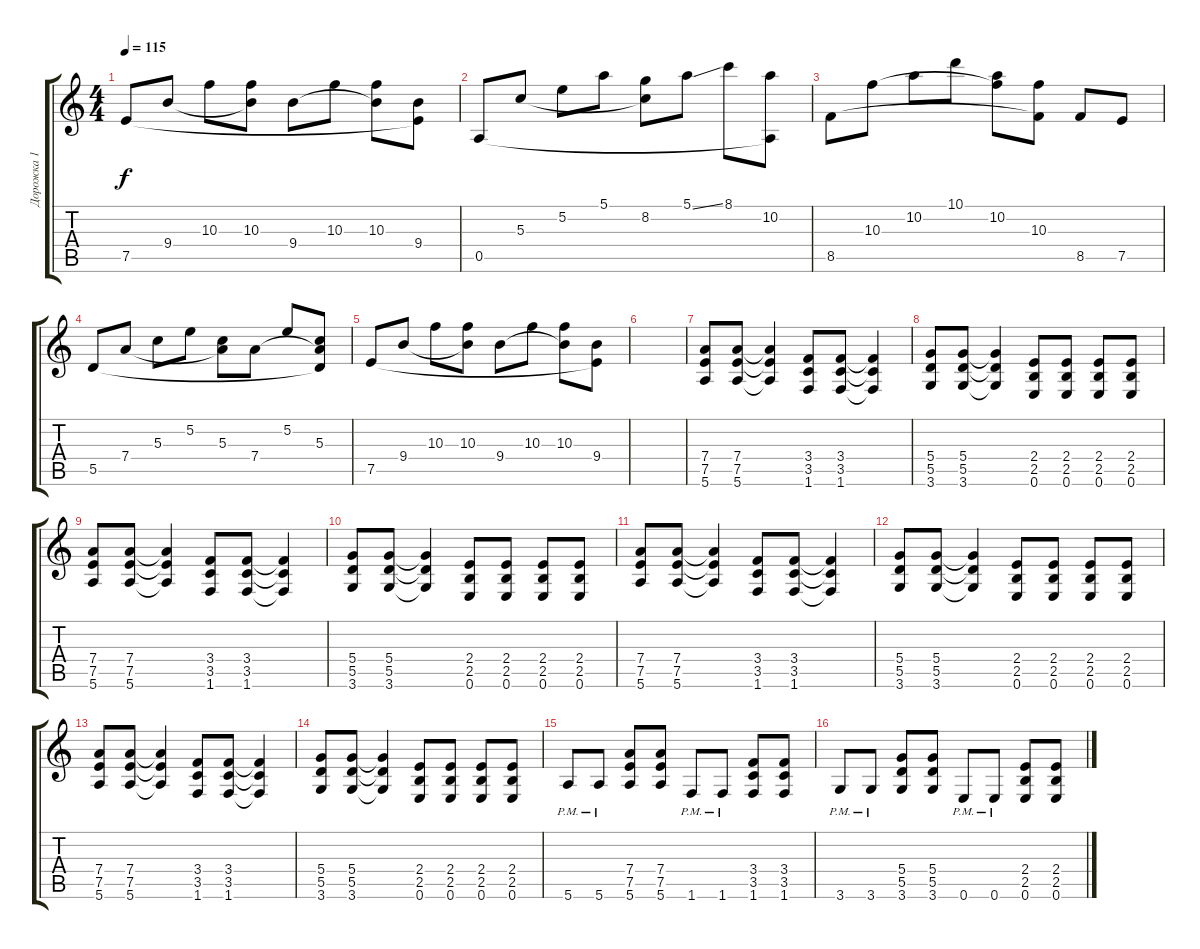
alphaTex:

\track ("Дорожка 1" "Дорожка 1") {instrument acousticguitarsteel}
\staff {score tabs}
\tuning (E4 B3 G3 D3 A2 E2) {hide}
\ts (4 4)
\tempo 115
\clef g2
\ks c
7.5.8{dy f} 9.4.8 10.3.8 (10.3 9.4{t}).8 9.4.8 10.3.8 (10.3 9.4{t}).8 (9.4 7.5{t}).8 |
0.5.8 5.3.8 5.2.8 5.1.8 (8.2 5.3{t}).8 5.1{ss}.8 8.1.8 (10.2 0.5{t}).8 |
8.5.8 10.3.8 10.2.8 10.1.8 (10.2 10.3{t}).8 (10.3 8.5{t}).8 8.5.8 7.5.8 |
5.5.8 7.4.8 5.3.8 5.2.8 (5.3 7.4{t}).8 7.4.8 5.2.8 (5.3 7.4{t} 5.5{t}).8 |
7.5.8 9.4.8 10.3.8 (10.3 9.4{t}).8 9.4.8 10.3.8 (10.3 9.4{t}).8 (9.4 7.5{t}).8 |
|
(7.4 7.5 5.6).8 (7.4 7.5 5.6).8 (7.4{t} 7.5{t} 5.6{t}).4 (3.4 3.5 1.6).8 (3.4 3.5 1.6).8 (3.4{t} 3.5{t} 1.6{t}).4 |
(5.4 5.5 3.6).8 (5.4 5.5 3.6).8 (5.4{t} 5.5{t} 3.6{t}).4 (2.4 2.5 0.6).8 (2.4 2.5 0.6).8 (2.4 2.5 0.6).8 (2.4 2.5 0.6).8 |
(7.4 7.5 5.6).8 (7.4 7.5 5.6).8 (7.4{t} 7.5{t} 5.6{t}).4 (3.4 3.5 1.6).8 (3.4 3.5 1.6).8 (3.4{t} 3.5{t} 1.6{t}).4 |
(5.4 5.5 3.6).8 (5.4 5.5 3.6).8 (5.4{t} 5.5{t} 3.6{t}).4 (2.4 2.5 0.6).8 (2.4 2.5 0.6).8 (2.4 2.5 0.6).8 (2.4 2.5 0.6).8 |
(7.4 7.5 5.6).8 (7.4 7.5 5.6).8 (7.4{t} 7.5{t} 5.6{t}).4 (3.4 3.5 1.6).8 (3.4 3.5 1.6).8 (3.4{t} 3.5{t} 1.6{t}).4 |
(5.4 5.5 3.6).8 (5.4 5.5 3.6).8 (5.4{t} 5.5{t} 3.6{t}).4 (2.4 2.5 0.6).8 (2.4 2.5 0.6).8 (2.4 2.5 0.6).8 (2.4 2.5 0.6).8 |
(7.4 7.5 5.6).8 (7.4 7.5 5.6).8 (7.4{t} 7.5{t} 5.6{t}).4 (3.4 3.5 1.6).8 (3.4 3.5 1.6).8 (3.4{t} 3.5{t} 1.6{t}).4 |
(5.4 5.5 3.6).8 (5.4 5.5 3.6).8 (5.4{t} 5.5{t} 3.6{t}).4 (2.4 2.5 0.6).8 (2.4 2.5 0.6).8 (2.4 2.5 0.6).8 (2.4 2.5 0.6).8 |
5.6{pm}.8 5.6{pm}.8 (7.4 7.5 5.6).8 (7.4 7.5 5.6).8 1.6{pm}.8 1.6{pm}.8 (3.4 3.5 1.6).8 (3.4 3.5 1.6).8 |
3.6{pm}.8 3.6{pm}.8 (5.4 5.5 3.6).8 (5.4 5.5 3.6).8 0.6{pm}.8 0.6{pm}.8 (2.4 2.5 0.6).8 (2.4 2.5 0.6).8
